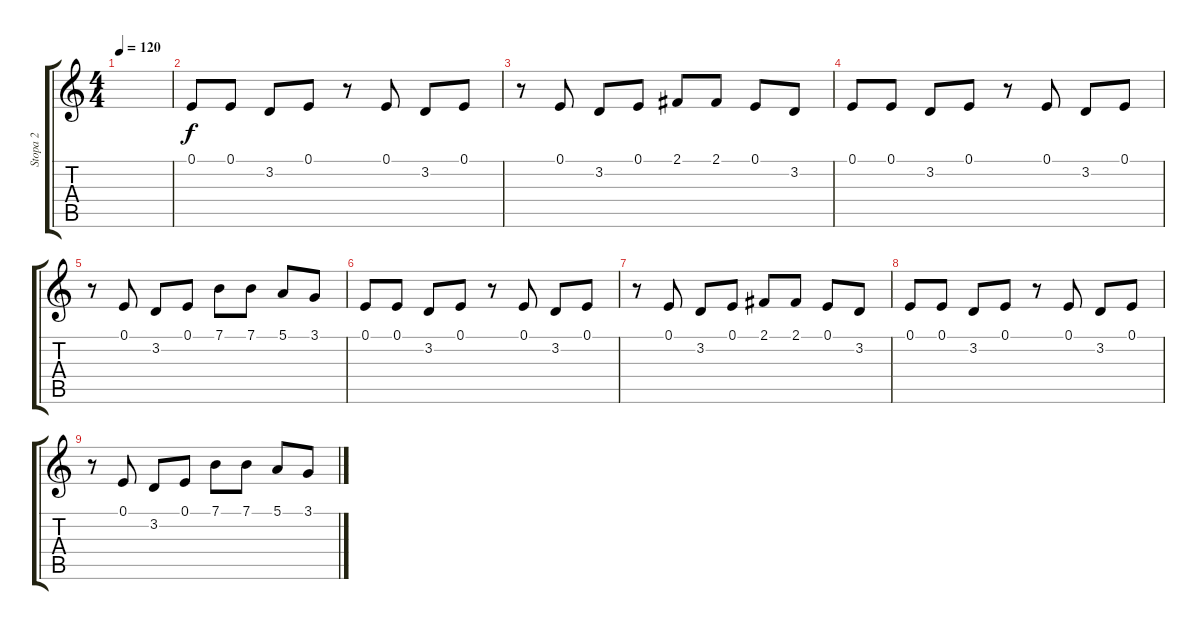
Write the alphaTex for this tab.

\track ("Stopa 2" "Stopa 2") {instrument brasssection}
\staff {score tabs}
\tuning (E4 B3 G3 D3 A2 E2) {hide}
\ts (4 4)
\tempo 120
\clef g2
\ks c
|
0.1.8 0.1.8 3.2.8 0.1.8 r.8 0.1.8 3.2.8 0.1.8 |
r.8 0.1.8 3.2.8 0.1.8 2.1.8 2.1.8 0.1.8 3.2.8 |
0.1.8 0.1.8 3.2.8 0.1.8 r.8 0.1.8 3.2.8 0.1.8 |
r.8 0.1.8 3.2.8 0.1.8 7.1.8 7.1.8 5.1.8 3.1.8 |
0.1.8 0.1.8 3.2.8 0.1.8 r.8 0.1.8 3.2.8 0.1.8 |
r.8 0.1.8 3.2.8 0.1.8 2.1.8 2.1.8 0.1.8 3.2.8 |
0.1.8 0.1.8 3.2.8 0.1.8 r.8 0.1.8 3.2.8 0.1.8 |
r.8 0.1.8 3.2.8 0.1.8 7.1.8 7.1.8 5.1.8 3.1.8
